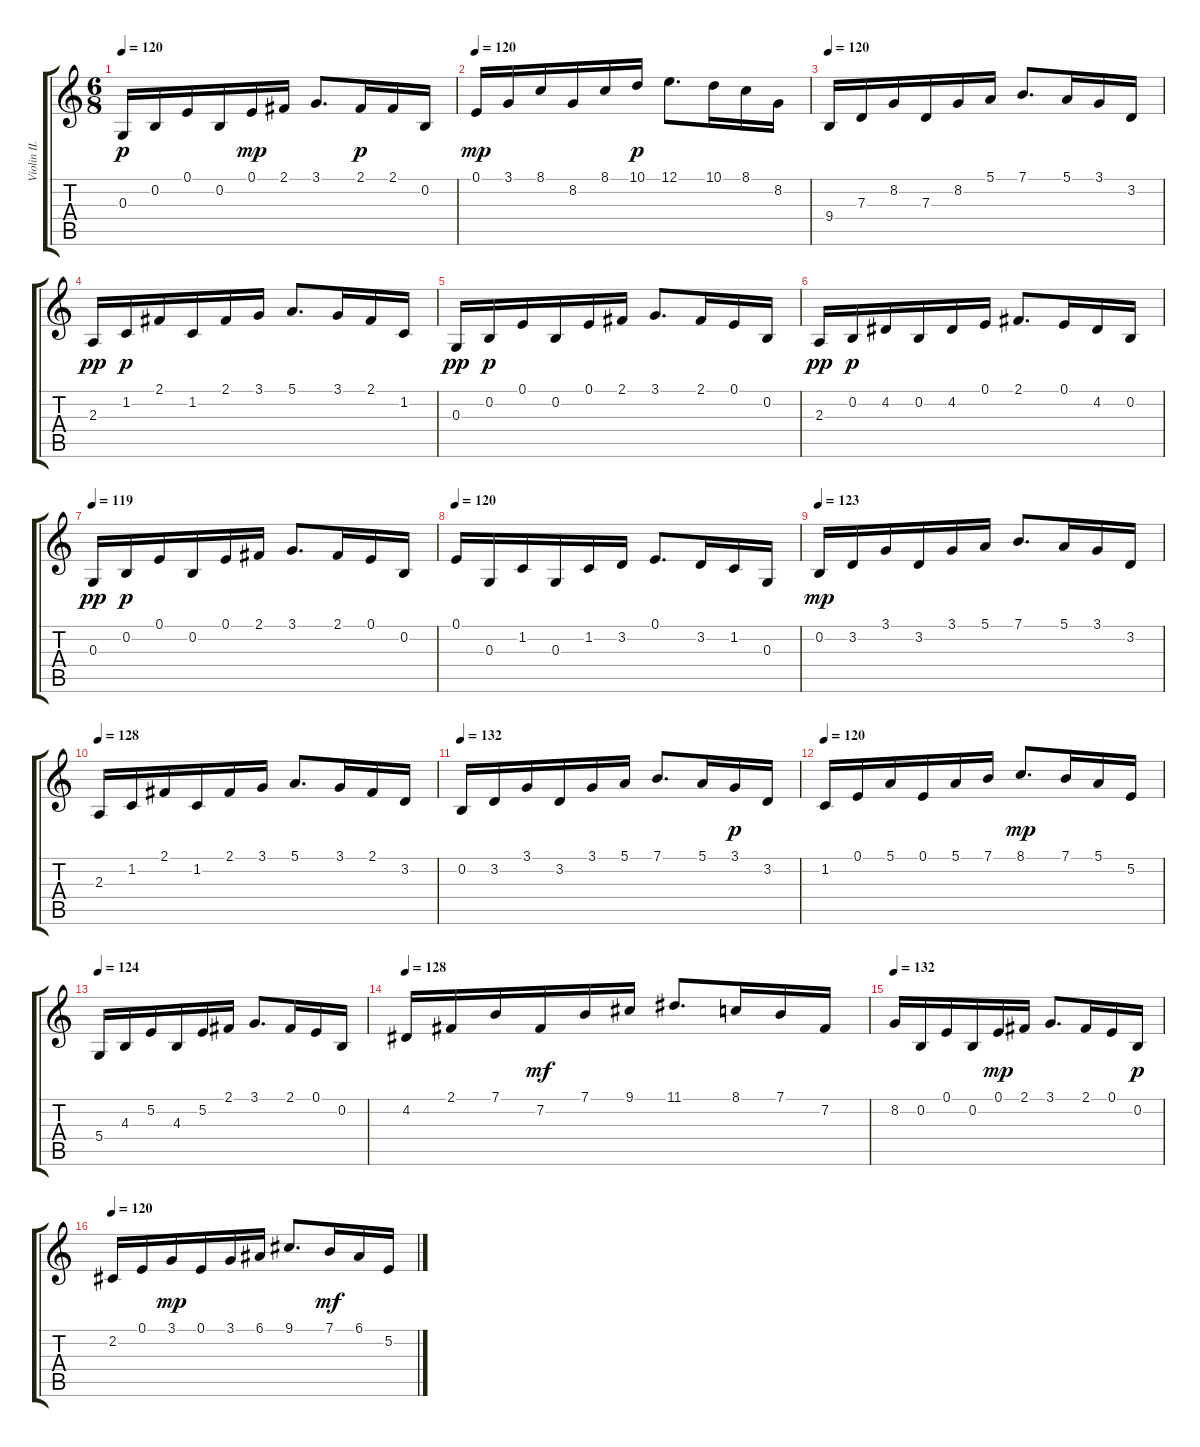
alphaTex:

\track ("Violin II." "Violin II.") {instrument pizzicatostrings}
\staff {score tabs}
\tuning (E4 B3 G3 D3 A2 E2) {hide}
\ts (6 8)
\tempo 120
\clef g2
\ks c
0.3.16{dy p} 0.2.16 0.1.16 0.2.16 0.1.16{dy mp} 2.1.16 3.1.8{d} 2.1.16{dy p} 2.1.16 0.2.16 |
\tempo 120
0.1.16{dy mp} 3.1.16 8.1.16 8.2.16 8.1.16 10.1.16{dy p} 12.1.8{d} 10.1.16 8.1.16 8.2.16 |
\tempo 120
9.4.16 7.3.16 8.2.16 7.3.16 8.2.16 5.1.16 7.1.8{d} 5.1.16 3.1.16 3.2.16 |
2.3.16{dy pp} 1.2.16{dy p} 2.1.16 1.2.16 2.1.16 3.1.16 5.1.8{d} 3.1.16 2.1.16 1.2.16 |
0.3.16{dy pp} 0.2.16{dy p} 0.1.16 0.2.16 0.1.16 2.1.16 3.1.8{d} 2.1.16 0.1.16 0.2.16 |
2.3.16{dy pp} 0.2.16{dy p} 4.2.16 0.2.16 4.2.16 0.1.16 2.1.8{d} 0.1.16 4.2.16 0.2.16 |
\tempo 119
0.3.16{dy pp} 0.2.16{dy p} 0.1.16 0.2.16 0.1.16 2.1.16 3.1.8{d} 2.1.16 0.1.16 0.2.16 |
\tempo 120
0.1.16 0.3.16 1.2.16 0.3.16 1.2.16 3.2.16 0.1.8{d} 3.2.16 1.2.16 0.3.16 |
\tempo 123
0.2.16{dy mp} 3.2.16 3.1.16 3.2.16 3.1.16 5.1.16 7.1.8{d} 5.1.16 3.1.16 3.2.16 |
\tempo 128
2.3.16 1.2.16 2.1.16 1.2.16 2.1.16 3.1.16 5.1.8{d} 3.1.16 2.1.16 3.2.16 |
\tempo 132
0.2.16 3.2.16 3.1.16 3.2.16 3.1.16 5.1.16 7.1.8{d} 5.1.16 3.1.16{dy p} 3.2.16 |
\tempo 120
1.2.16 0.1.16 5.1.16 0.1.16 5.1.16 7.1.16 8.1.8{d dy mp} 7.1.16 5.1.16 5.2.16 |
\tempo 124
5.4.16 4.3.16 5.2.16 4.3.16 5.2.16 2.1.16 3.1.8{d} 2.1.16 0.1.16 0.2.16 |
\tempo 128
4.2.16 2.1.16 7.1.16 7.2.16{dy mf} 7.1.16 9.1.16 11.1.8{d} 8.1.16 7.1.16 7.2.16 |
\tempo 132
8.2.16 0.2.16 0.1.16 0.2.16 0.1.16{dy mp} 2.1.16 3.1.8{d} 2.1.16 0.1.16 0.2.16{dy p} |
\tempo 120
2.2.16 0.1.16 3.1.16{dy mp} 0.1.16 3.1.16 6.1.16 9.1.8{d} 7.1.16{dy mf} 6.1.16 5.2.16
